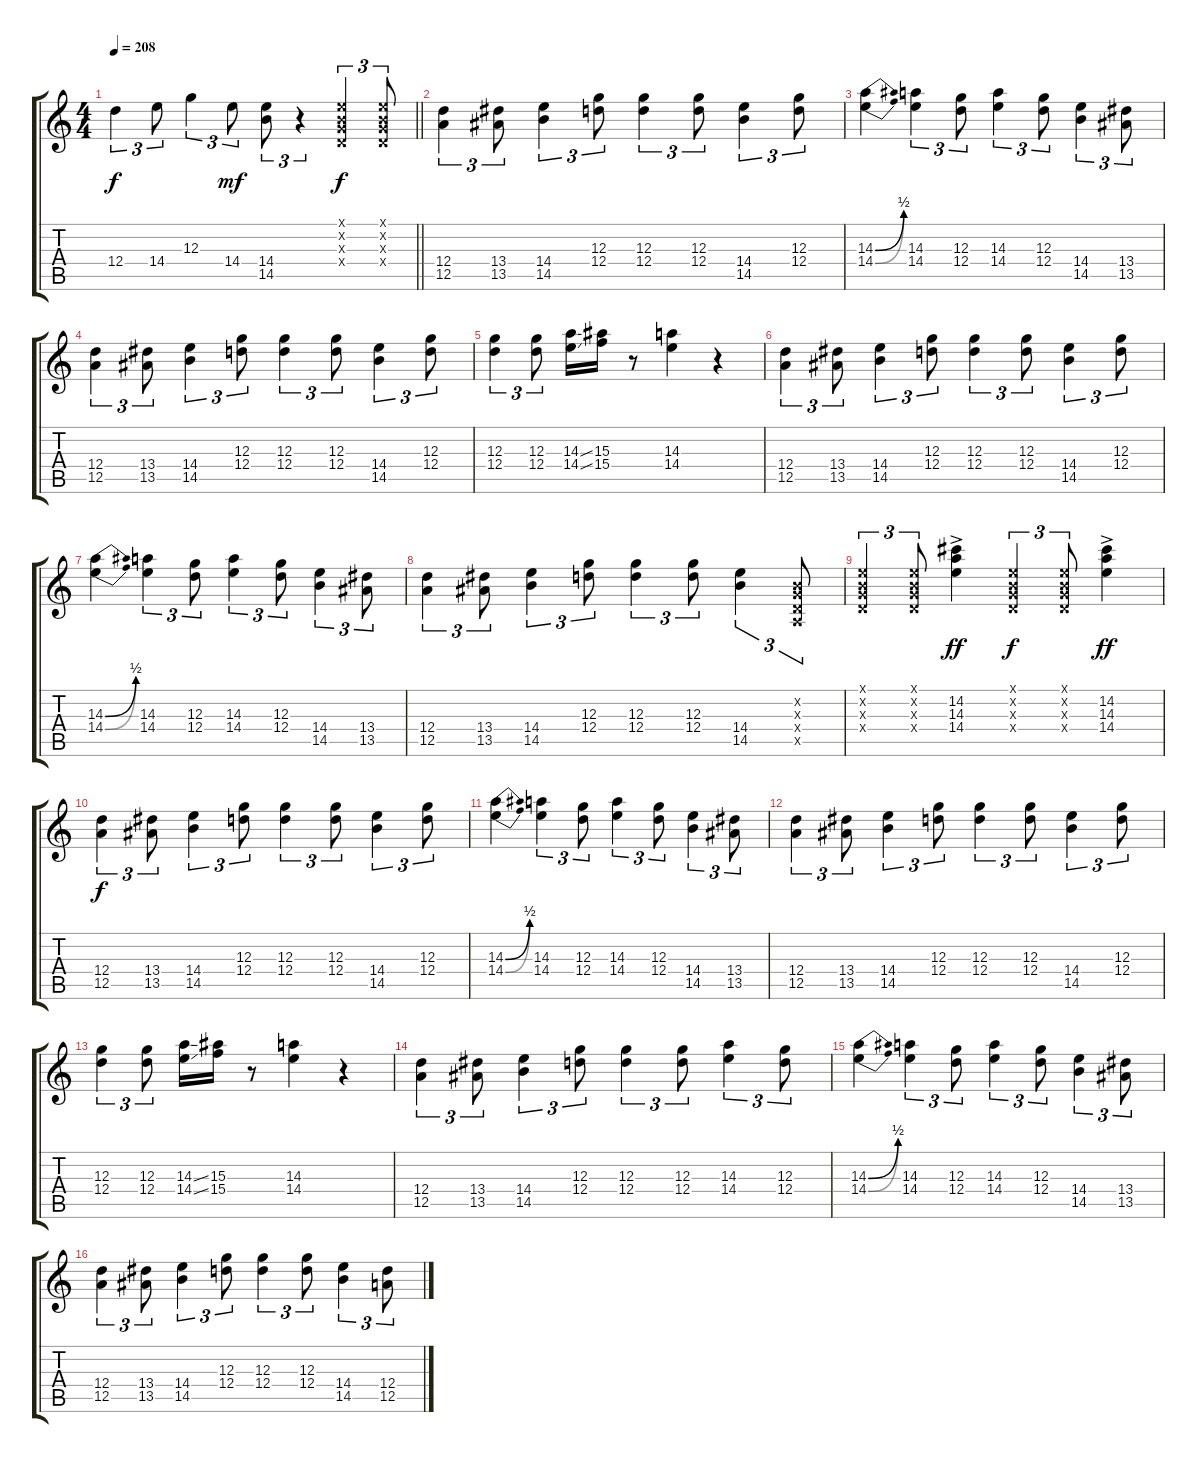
\track "" {instrument acousticguitarsteel}
\staff {score tabs}
\tuning (E4 B3 G3 D3 A2 E2) {hide}
\ts (4 4)
\tempo 208
\clef g2
\barLineRight lightlight
\ks c
12.4.4{tu (3 2) dy f} 14.4.8{tu (3 2)} 12.3.4{tu (3 2)} 14.4.8{tu (3 2) dy mf} (14.4 14.5).8{tu (3 2)} r.4{tu (3 2)} (0.1{x} 0.2{x} 0.3{x} 0.4{x}).4{tu (3 2) dy f} (0.1{x} 0.2{x} 0.3{x} 0.4{x}).8{tu (3 2)} |
(12.4 12.5).4{tu (3 2)} (13.4 13.5).8{tu (3 2)} (14.4 14.5).4{tu (3 2)} (12.3 12.4).8{tu (3 2)} (12.3 12.4).4{tu (3 2)} (12.3 12.4).8{tu (3 2)} (14.4 14.5).4{tu (3 2)} (12.3 12.4).8{tu (3 2)} |
(14.3{be (bend 0 0 60 2)} 14.4{be (bend 0 0 60 2)}).4 (14.3 14.4).4{tu (3 2)} (12.3 12.4).8{tu (3 2)} (14.3 14.4).4{tu (3 2)} (12.3 12.4).8{tu (3 2)} (14.4 14.5).4{tu (3 2)} (13.4 13.5).8{tu (3 2)} |
(12.4 12.5).4{tu (3 2)} (13.4 13.5).8{tu (3 2)} (14.4 14.5).4{tu (3 2)} (12.3 12.4).8{tu (3 2)} (12.3 12.4).4{tu (3 2)} (12.3 12.4).8{tu (3 2)} (14.4 14.5).4{tu (3 2)} (12.3 12.4).8{tu (3 2)} |
(12.3 12.4).4{tu (3 2)} (12.3 12.4).8{tu (3 2)} (14.3{ss} 14.4{ss}).16 (15.3 15.4).16 r.8 (14.3 14.4).4 r.4 |
(12.4 12.5).4{tu (3 2)} (13.4 13.5).8{tu (3 2)} (14.4 14.5).4{tu (3 2)} (12.3 12.4).8{tu (3 2)} (12.3 12.4).4{tu (3 2)} (12.3 12.4).8{tu (3 2)} (14.4 14.5).4{tu (3 2)} (12.3 12.4).8{tu (3 2)} |
(14.3{be (bend 0 0 60 2)} 14.4{be (bend 0 0 60 2)}).4 (14.3 14.4).4{tu (3 2)} (12.3 12.4).8{tu (3 2)} (14.3 14.4).4{tu (3 2)} (12.3 12.4).8{tu (3 2)} (14.4 14.5).4{tu (3 2)} (13.4 13.5).8{tu (3 2)} |
(12.4 12.5).4{tu (3 2)} (13.4 13.5).8{tu (3 2)} (14.4 14.5).4{tu (3 2)} (12.3 12.4).8{tu (3 2)} (12.3 12.4).4{tu (3 2)} (12.3 12.4).8{tu (3 2)} (14.4 14.5).4{tu (3 2)} (0.2{x} 0.3{x} 0.4{x} 0.5{x}).8{tu (3 2)} |
(0.1{x} 0.2{x} 0.3{x} 0.4{x}).4{tu (3 2)} (0.1{x} 0.2{x} 0.3{x} 0.4{x}).8{tu (3 2)} (14.2{ac} 14.3{ac} 14.4{ac}).4{dy ff} (0.1{x} 0.2{x} 0.3{x} 0.4{x}).4{tu (3 2) dy f} (0.1{x} 0.2{x} 0.3{x} 0.4{x}).8{tu (3 2)} (14.2{ac} 14.3{ac} 14.4{ac}).4{dy ff} |
(12.4 12.5).4{tu (3 2) dy f} (13.4 13.5).8{tu (3 2)} (14.4 14.5).4{tu (3 2)} (12.3 12.4).8{tu (3 2)} (12.3 12.4).4{tu (3 2)} (12.3 12.4).8{tu (3 2)} (14.4 14.5).4{tu (3 2)} (12.3 12.4).8{tu (3 2)} |
(14.3{be (bend 0 0 60 2)} 14.4{be (bend 0 0 60 2)}).4 (14.3 14.4).4{tu (3 2)} (12.3 12.4).8{tu (3 2)} (14.3 14.4).4{tu (3 2)} (12.3 12.4).8{tu (3 2)} (14.4 14.5).4{tu (3 2)} (13.4 13.5).8{tu (3 2)} |
(12.4 12.5).4{tu (3 2)} (13.4 13.5).8{tu (3 2)} (14.4 14.5).4{tu (3 2)} (12.3 12.4).8{tu (3 2)} (12.3 12.4).4{tu (3 2)} (12.3 12.4).8{tu (3 2)} (14.4 14.5).4{tu (3 2)} (12.3 12.4).8{tu (3 2)} |
(12.3 12.4).4{tu (3 2)} (12.3 12.4).8{tu (3 2)} (14.3{ss} 14.4{ss}).16 (15.3 15.4).16 r.8 (14.3 14.4).4 r.4 |
(12.4 12.5).4{tu (3 2)} (13.4 13.5).8{tu (3 2)} (14.4 14.5).4{tu (3 2)} (12.3 12.4).8{tu (3 2)} (12.3 12.4).4{tu (3 2)} (12.3 12.4).8{tu (3 2)} (14.3 14.4).4{tu (3 2)} (12.3 12.4).8{tu (3 2)} |
(14.3{be (bend 0 0 60 2)} 14.4{be (bend 0 0 60 2)}).4 (14.3 14.4).4{tu (3 2)} (12.3 12.4).8{tu (3 2)} (14.3 14.4).4{tu (3 2)} (12.3 12.4).8{tu (3 2)} (14.4 14.5).4{tu (3 2)} (13.4 13.5).8{tu (3 2)} |
(12.4 12.5).4{tu (3 2)} (13.4 13.5).8{tu (3 2)} (14.4 14.5).4{tu (3 2)} (12.3 12.4).8{tu (3 2)} (12.3 12.4).4{tu (3 2)} (12.3 12.4).8{tu (3 2)} (14.4 14.5).4{tu (3 2)} (12.4 12.5).8{tu (3 2)}
